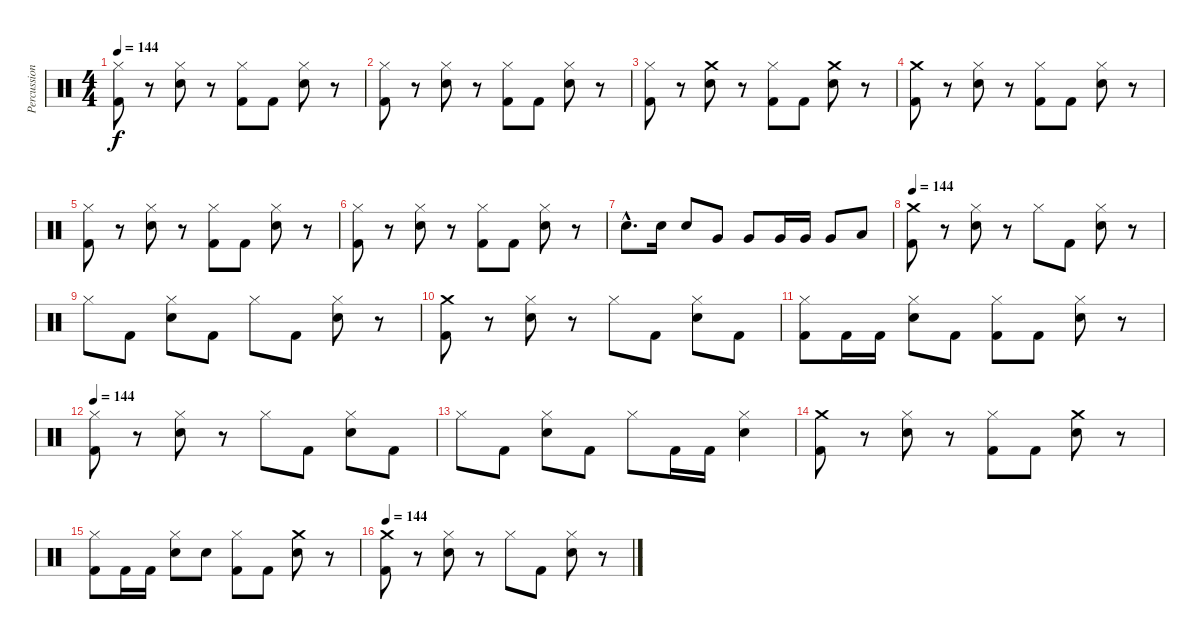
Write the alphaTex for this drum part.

\track ("Percussion" "Percussion") {instrument percussion}
\staff {score}
\articulation defaults
\ts (4 4)
\tempo 144
\clef neutral
\ks c
("Hi-Hat (closed)" "Kick (hit) 2").8{dy f} r.8 ("Hi-Hat (closed)" "Snare (hit) 2").8 r.8 ("Hi-Hat (closed)" "Kick (hit) 2").8 "Kick (hit) 2".8 ("Hi-Hat (closed)" "Snare (hit) 2").8 r.8 |
("Hi-Hat (closed)" "Kick (hit) 2").8 r.8 ("Hi-Hat (closed)" "Snare (hit) 2").8 r.8 ("Hi-Hat (closed)" "Kick (hit) 2").8 "Kick (hit) 2".8 ("Hi-Hat (closed)" "Snare (hit) 2").8 r.8 |
("Hi-Hat (closed)" "Kick (hit) 2").8 r.8 ("Crash medium (hit)" "Snare (hit) 2").8 r.8 ("Hi-Hat (closed)" "Kick (hit) 2").8 "Kick (hit) 2".8 ("Crash medium (hit)" "Snare (hit) 2").8 r.8 |
("Crash medium (hit)" "Kick (hit) 2").8 r.8 ("Hi-Hat (closed)" "Snare (hit) 2").8 r.8 ("Hi-Hat (closed)" "Kick (hit) 2").8 "Kick (hit) 2".8 ("Hi-Hat (closed)" "Snare (hit) 2").8 r.8 |
("Hi-Hat (closed)" "Kick (hit) 2").8 r.8 ("Hi-Hat (closed)" "Snare (hit) 2").8 r.8 ("Hi-Hat (closed)" "Kick (hit) 2").8 "Kick (hit) 2".8 ("Hi-Hat (closed)" "Snare (hit) 2").8 r.8 |
("Hi-Hat (closed)" "Kick (hit) 2").8 r.8 ("Hi-Hat (closed)" "Snare (hit) 2").8 r.8 ("Hi-Hat (closed)" "Kick (hit) 2").8 "Kick (hit) 2".8 ("Hi-Hat (closed)" "Snare (hit) 2").8 r.8 |
"Snare (hit) 2"{hac}.8{d} "Snare (hit) 2".16 "Snare (hit) 2".8 "Very Low Tom (hit)".8 "Very Low Tom (hit)".8 "Very Low Tom (hit)".16 "Very Low Tom (hit)".16 "Very Low Tom (hit)".8 "Low Floor Tom (hit)".8 |
\tempo 144
("Crash medium (hit)" "Kick (hit) 2").8 r.8 ("Hi-Hat (closed)" "Snare (hit) 2").8 r.8 "Hi-Hat (closed)".8 "Kick (hit) 2".8 ("Hi-Hat (closed)" "Snare (hit) 2").8 r.8 |
"Hi-Hat (closed)".8 "Kick (hit) 2".8 ("Hi-Hat (closed)" "Snare (hit) 2").8 "Kick (hit) 2".8 "Hi-Hat (closed)".8 "Kick (hit) 2".8 ("Hi-Hat (closed)" "Snare (hit) 2").8 r.8 |
("Crash medium (hit)" "Kick (hit) 2").8 r.8 ("Hi-Hat (closed)" "Snare (hit) 2").8 r.8 "Hi-Hat (closed)".8 "Kick (hit) 2".8 ("Hi-Hat (closed)" "Snare (hit) 2").8 "Kick (hit) 2".8 |
("Hi-Hat (closed)" "Kick (hit) 2").8 "Kick (hit) 2".16 "Kick (hit) 2".16 ("Hi-Hat (closed)" "Snare (hit) 2").8 "Kick (hit) 2".8 ("Hi-Hat (closed)" "Kick (hit) 2").8 "Kick (hit) 2".8 ("Hi-Hat (closed)" "Snare (hit) 2").8 r.8 |
\tempo 144
("Hi-Hat (closed)" "Kick (hit) 2").8 r.8 ("Hi-Hat (closed)" "Snare (hit) 2").8 r.8 "Hi-Hat (closed)".8 "Kick (hit) 2".8 ("Hi-Hat (closed)" "Snare (hit) 2").8 "Kick (hit) 2".8 |
"Hi-Hat (closed)".8 "Kick (hit) 2".8 ("Hi-Hat (closed)" "Snare (hit) 2").8 "Kick (hit) 2".8 "Hi-Hat (closed)".8 "Kick (hit) 2".16 "Kick (hit) 2".16 ("Hi-Hat (closed)" "Snare (hit) 2").4 |
("Crash medium (hit)" "Kick (hit) 2").8 r.8 ("Snare (hit) 2" "Hi-Hat (closed)").8 r.8 ("Hi-Hat (closed)" "Kick (hit) 2").8 "Kick (hit) 2".8 ("Crash medium (hit)" "Snare (hit) 2").8 r.8 |
("Hi-Hat (closed)" "Kick (hit) 2").8 "Kick (hit) 2".16 "Kick (hit) 2".16 ("Hi-Hat (closed)" "Snare (hit) 2").8 "Snare (hit) 2".8 ("Hi-Hat (closed)" "Kick (hit) 2").8 "Kick (hit) 2".8 ("Crash medium (hit)" "Snare (hit) 2").8 r.8 |
\tempo 144
("Crash medium (hit)" "Kick (hit) 2").8 r.8 ("Hi-Hat (closed)" "Snare (hit) 2").8 r.8 "Hi-Hat (closed)".8 "Kick (hit) 2".8 ("Hi-Hat (closed)" "Snare (hit) 2").8 r.8
